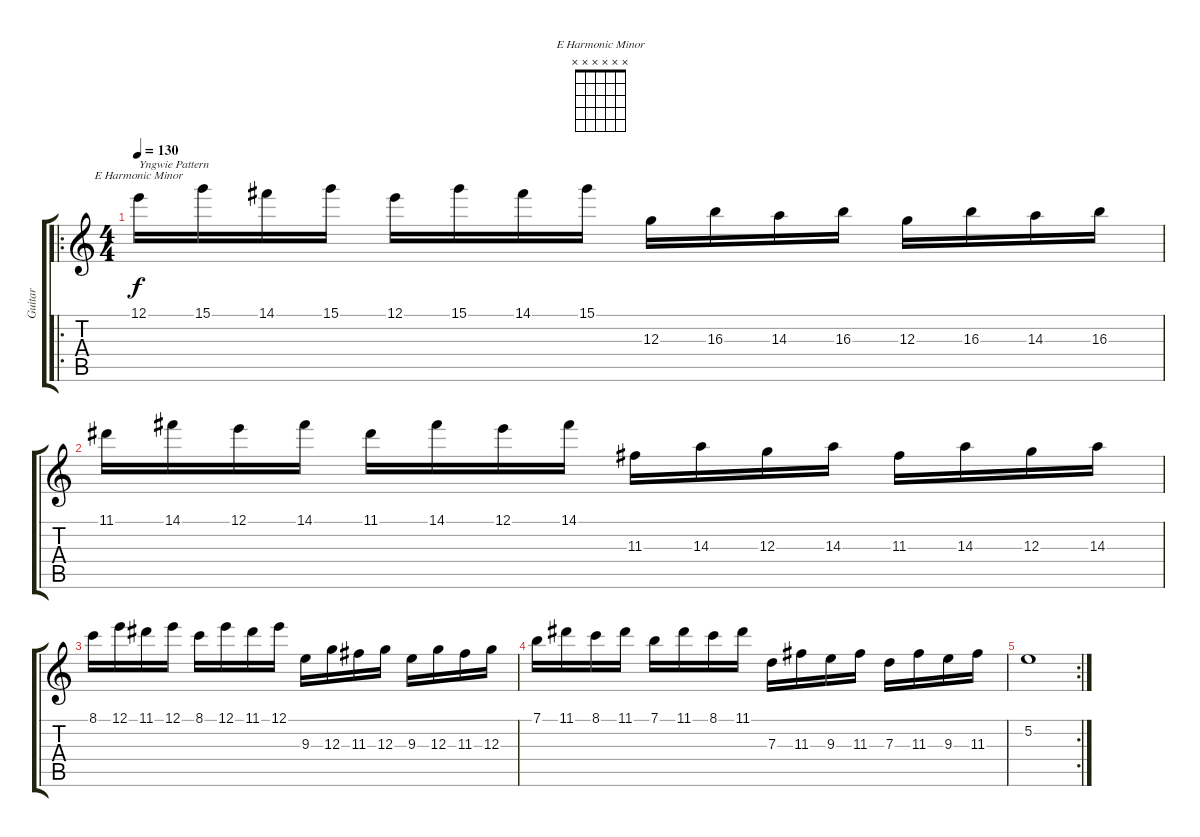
\track ("Guitar" "Guitar") {instrument acousticguitarnylon}
\staff {score tabs}
\tuning (E4 B3 G3 D3 A2 E2) {hide}
\chord ("E Harmonic Minor" x x x x x x)
\ro
\ts (4 4)
\tempo 130
\clef g2
\ks c
12.1.16{ch "E Harmonic Minor" txt "Yngwie Pattern" dy f instrument acousticguitarnylon} 15.1.16 14.1.16 15.1.16 12.1.16 15.1.16 14.1.16 15.1.16 12.3.16 16.3.16 14.3.16 16.3.16 12.3.16 16.3.16 14.3.16 16.3.16 |
11.1.16 14.1.16 12.1.16 14.1.16 11.1.16 14.1.16 12.1.16 14.1.16 11.3.16 14.3.16 12.3.16 14.3.16 11.3.16 14.3.16 12.3.16 14.3.16 |
8.1.16 12.1.16 11.1.16 12.1.16 8.1.16 12.1.16 11.1.16 12.1.16 9.3.16 12.3.16 11.3.16 12.3.16 9.3.16 12.3.16 11.3.16 12.3.16 |
7.1.16 11.1.16 8.1.16 11.1.16 7.1.16 11.1.16 8.1.16 11.1.16 7.3.16 11.3.16 9.3.16 11.3.16 7.3.16 11.3.16 9.3.16 11.3.16 |
\rc 2
5.2.1
